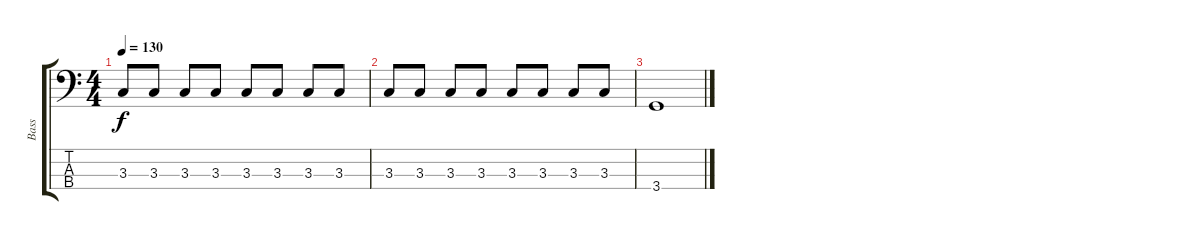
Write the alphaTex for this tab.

\track ("Bass" "Bass") {instrument electricbassfinger}
\staff {score tabs}
\tuning (G2 D2 A1 E1) {hide}
\ts (4 4)
\tempo 130
\clef f4
\ks c
3.3.8{dy f} 3.3.8 3.3.8 3.3.8 3.3.8 3.3.8 3.3.8 3.3.8 |
3.3.8 3.3.8 3.3.8 3.3.8 3.3.8 3.3.8 3.3.8 3.3.8 |
3.4.1
